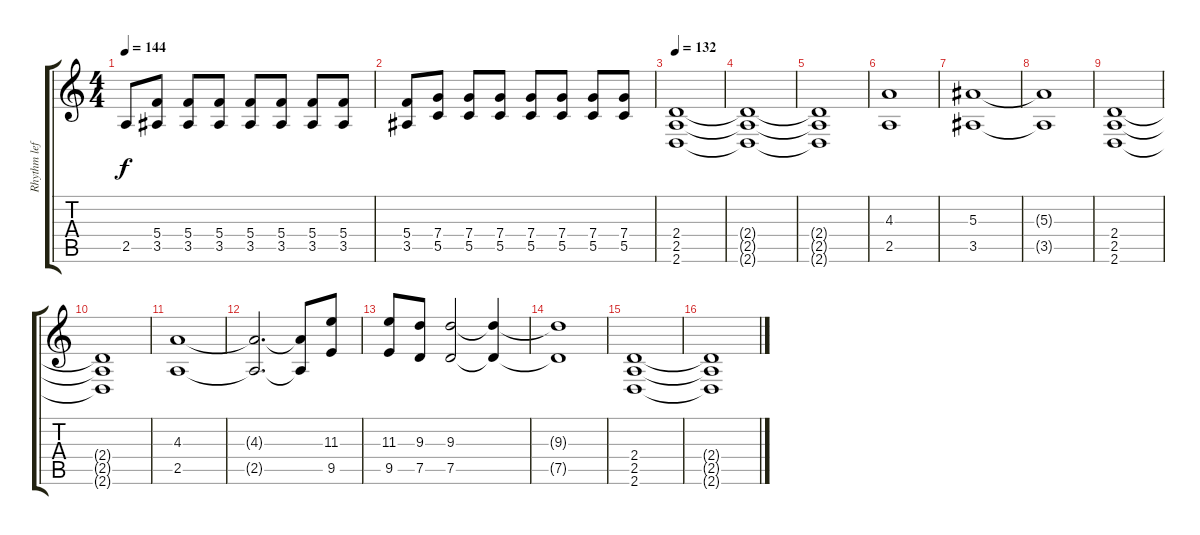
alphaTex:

\track ("Rhythm left" "Rhythm lef") {instrument distortionguitar}
\staff {score tabs}
\tuning (D4 A3 F3 C3 G2 C2) {hide}
\ts (4 4)
\tempo 144
\clef g2
\ks c
2.5.8{dy f} (5.4 3.5).8 (5.4 3.5).8 (5.4 3.5).8 (5.4 3.5).8 (5.4 3.5).8 (5.4 3.5).8 (5.4 3.5).8 |
(5.4 3.5).8 (7.4 5.5).8 (7.4 5.5).8 (7.4 5.5).8 (7.4 5.5).8 (7.4 5.5).8 (7.4 5.5).8 (7.4 5.5).8 |
\tempo 132
(2.4 2.5 2.6).1 |
(2.4{t} 2.5{t} 2.6{t}).1 |
(2.4{t} 2.5{t} 2.6{t}).1 |
(4.3 2.5).1 |
(5.3 3.5).1 |
(5.3{t} 3.5{t}).1 |
(2.4 2.5 2.6).1 |
(2.4{t} 2.5{t} 2.6{t}).1 |
(4.3 2.5).1 |
(4.3{t} 2.5{t}).2{d} (4.3{t} 2.5{t}).8 (11.3 9.5).8 |
(11.3 9.5).8 (9.3 7.5).8 (9.3 7.5).2 (9.3{t} 7.5{t}).4 |
(9.3{t} 7.5{t}).1 |
(2.4 2.5 2.6).1 |
(2.4{t} 2.5{t} 2.6{t}).1
